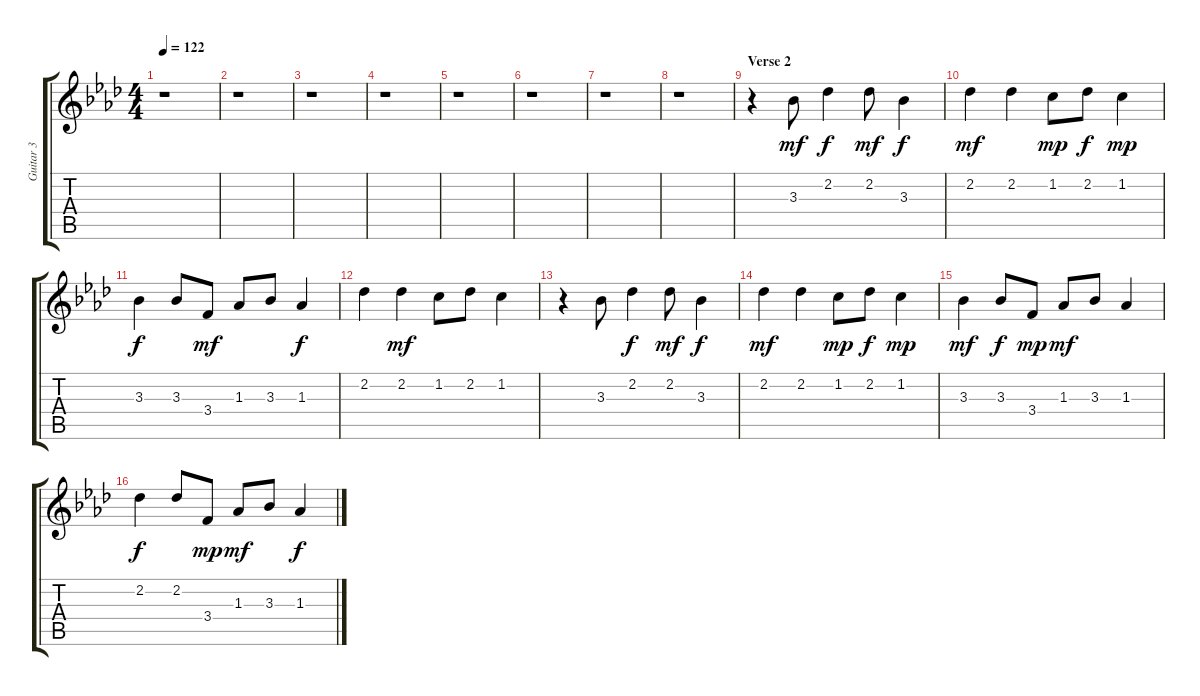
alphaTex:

\track ("Guitar 3" "Guitar 3") {instrument electricguitarclean}
\staff {score tabs}
\tuning (E4 B3 G3 D3 A2 E2) {hide}
\ts (4 4)
\tempo 122
\clef g2
\ks ab
r.1{dy f} |
r.1 |
r.1 |
r.1 |
r.1 |
r.1 |
r.1 |
r.1 |
\section ("" "Verse 2")
r.4 3.3.8{dy mf} 2.2.4{dy f} 2.2.8{dy mf} 3.3.4{dy f} |
2.2.4{dy mf} 2.2.4 1.2.8{dy mp} 2.2.8{dy f} 1.2.4{dy mp} |
3.3.4{dy f} 3.3.8 3.4.8{dy mf} 1.3.8 3.3.8 1.3.4{dy f} |
2.2.4 2.2.4{dy mf} 1.2.8 2.2.8 1.2.4 |
r.4 3.3.8 2.2.4{dy f} 2.2.8{dy mf} 3.3.4{dy f} |
2.2.4{dy mf} 2.2.4 1.2.8{dy mp} 2.2.8{dy f} 1.2.4{dy mp} |
3.3.4{dy mf} 3.3.8{dy f} 3.4.8{dy mp} 1.3.8{dy mf} 3.3.8 1.3.4 |
2.2.4{dy f} 2.2.8 3.4.8{dy mp} 1.3.8{dy mf} 3.3.8 1.3.4{dy f}
